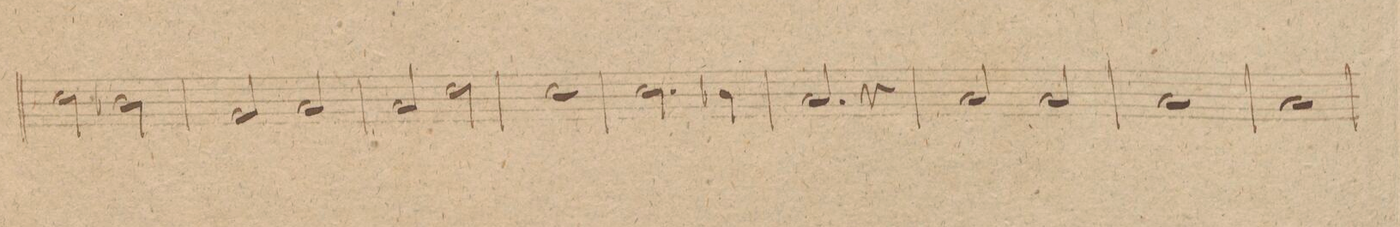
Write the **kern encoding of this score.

**kern	**dynam
*I"Oboi 2do	*
*clefG2	*
*k[]	*
*met(c|)	*
*M2/2	*
2cc\	.
2b-X\	.
=30	=30
2g/	.
2a/	.
=31	=31
2a/	.
2dd\	.
=32	=32
1cc	.
=33	=33
2.cc\	.
4b-X\	.
=34	=34
2.a/	.
4r	.
=35	=35
2a/	.
2a/	.
=36	=36
1a	.
=37	=37
1a	.
=38	=38
*-	*-
